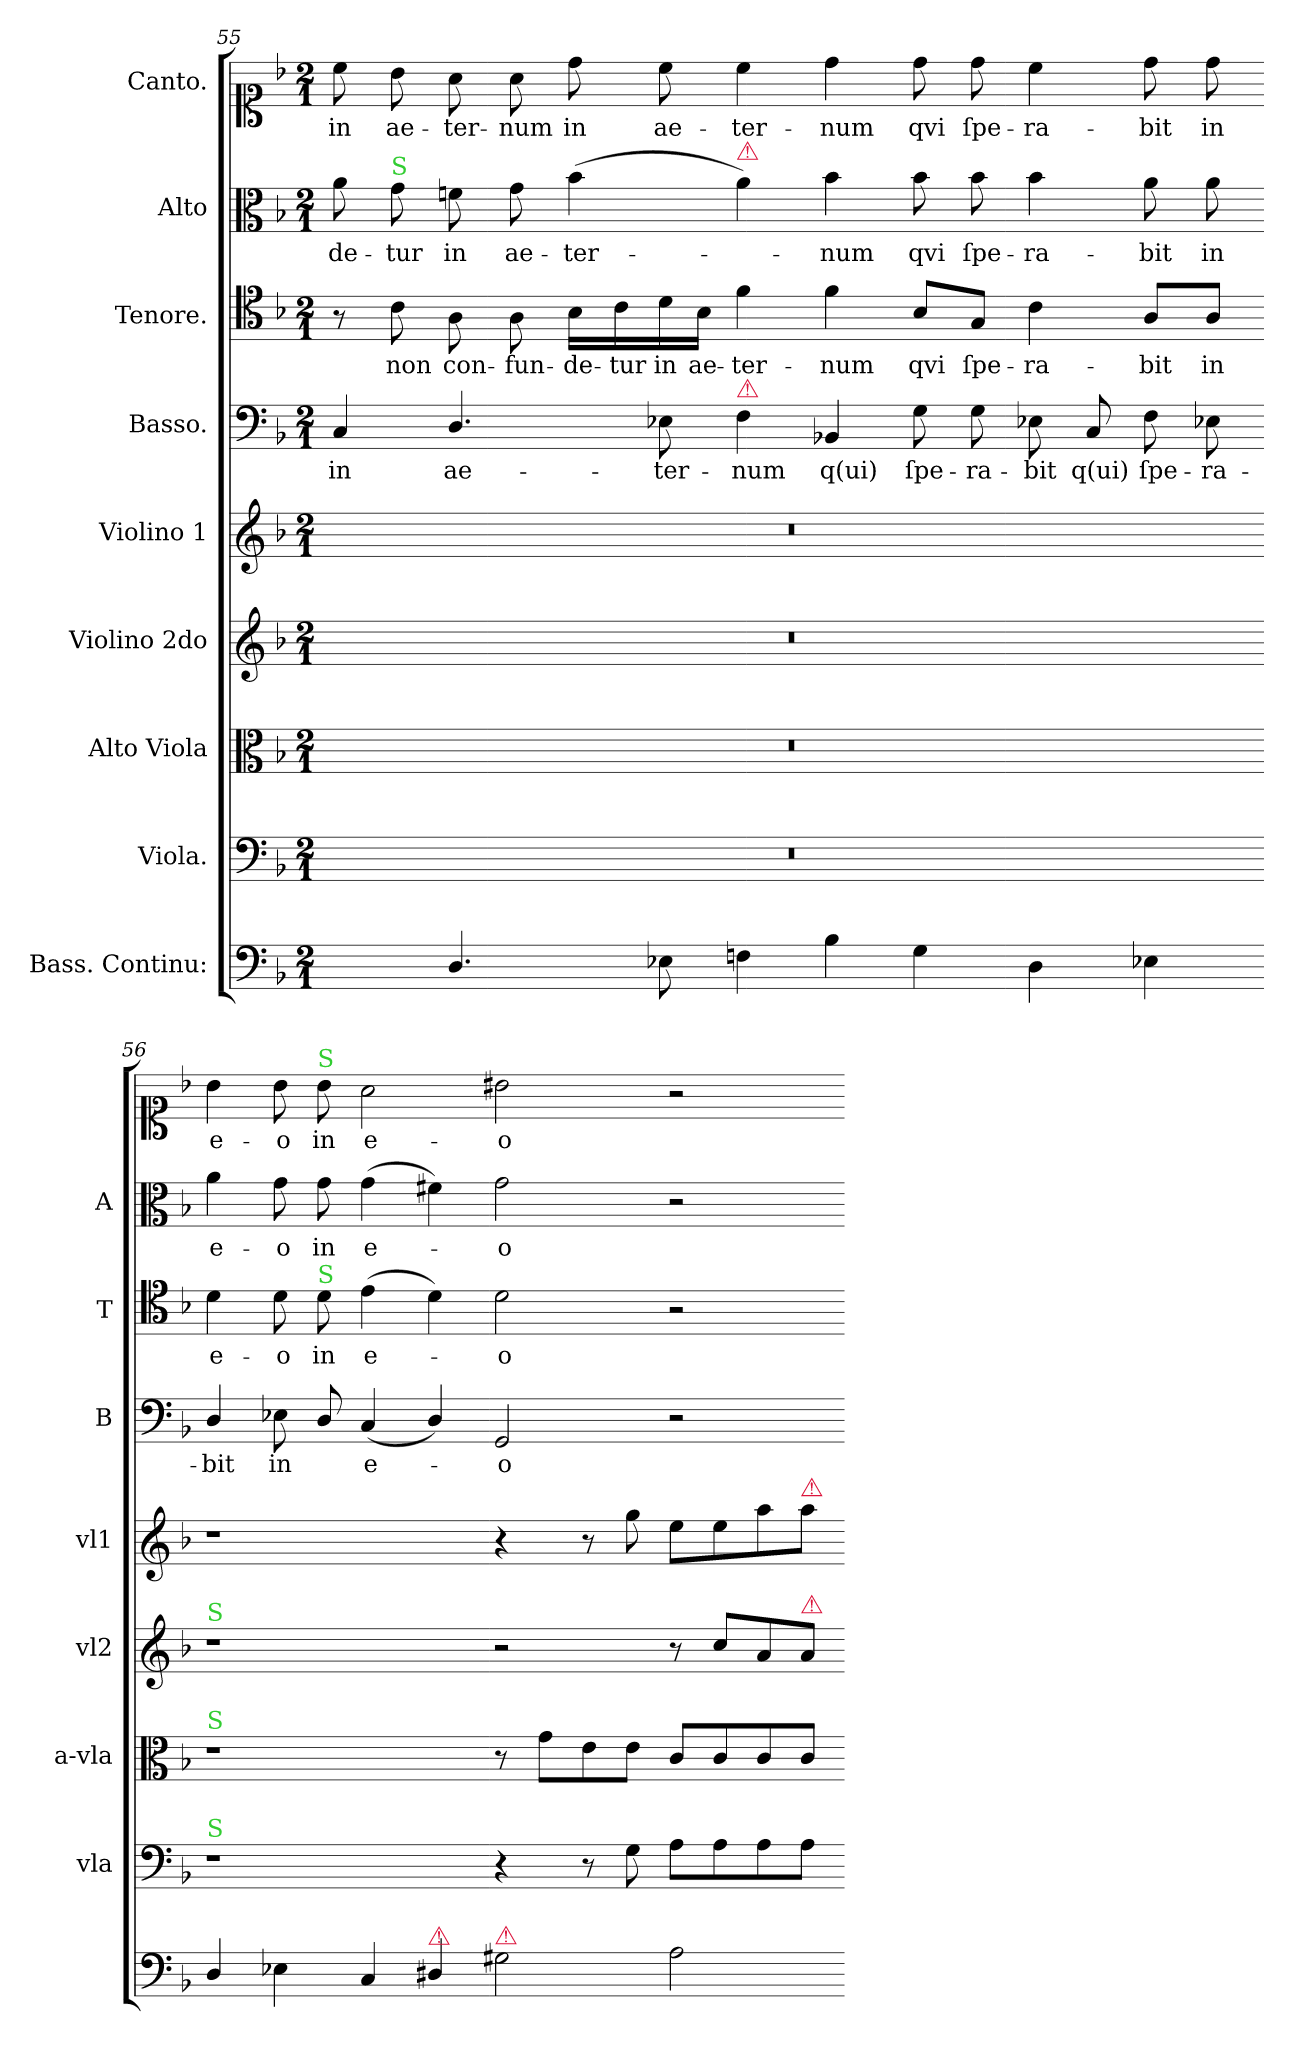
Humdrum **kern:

**kern	**kern	**kern	**kern	**kern	**kern	**text	**kern	**text	**kern	**text	**kern	**text
*part9	*part8	*part7	*part6	*part5	*part4	*part4	*part3	*part3	*part2	*part2	*part1	*part1
*staff9	*staff8	*staff7	*staff6	*staff5	*staff4	*staff4	*staff3	*staff3	*staff2	*staff2	*staff1	*staff1
*I"Bass. Continu:	*I"Viola.	*I"Alto Viola	*I"Violino 2do	*I"Violino 1	*I"Basso.	*	*I"Tenore.	*	*I"Alto	*	*I"Canto.	*
*	*I'vla	*I'a-vla	*I'vl2	*I'vl1	*I'B	*	*I'T	*	*I'A	*	*	*
*clefF4	*clefF4	*clefC3	*clefG2	*clefG2	*clefF4	*	*clefC4	*	*clefC3	*	*clefC1	*
*k[b-]	*k[b-]	*k[b-]	*k[b-]	*k[b-]	*k[b-]	*	*k[b-]	*	*k[b-]	*	*k[b-]	*
*M2/1	*M2/1	*M2/1	*M2/1	*M2/1	*M2/1	*	*M2/1	*	*M2/1	*	*M2/1	*
=55	=55	=55	=55	=55	=55	=55	=55	=55	=55	=55	=55	=55
4ryy	0r	0r	0r	0r	4C/	in	8r	.	8a\	-de-	8cc\	in
!	!	!	!	!	!	!	!	!	!LO:TX:a:color=limegreen:t=S	!	!	!
.	.	.	.	.	.	.	8c\	non	8g\	-tur	8b-\	ae-
4.D/	.	.	.	.	4.D/	ae-	8A\	con-	8fn\	in	8a\	-ter-
.	.	.	.	.	.	.	8A\	-fun-	8g\	ae-	8a\	-num
.	.	.	.	.	.	.	16B-\LL	-de-	(4b-\	-ter-	8dd\	in
.	.	.	.	.	.	.	16c\	-tur	.	.	.	.
8E-X\	.	.	.	.	8E-X\	-ter-	16d\	in	.	.	8cc\	ae-
.	.	.	.	.	.	.	16B-\JJ	ae-	.	.	.	.
!	!	!	!	!	!	!	!	!	!LO:TX:a:color=crimson:t=⚠	!	!	!
!	!	!	!	!	!LO:TX:a:color=crimson:t=⚠	!	!	!	!	!	!	!
4Fn\	.	.	.	.	4F\	-num	4f\	-ter-	4a\)	.	4cc\	-ter-
4B-\	.	.	.	.	4BB-X/	q(ui)	4f\	-num	4b-\	-num	4dd\	-num
4G\	.	.	.	.	8G\	ſpe-	8B-\L	qvi	8b-\	qvi	8dd\	qvi
.	.	.	.	.	8G\	-ra-	8G/J	ſpe-	8b-\	ſpe-	8dd\	ſpe-
4D\	.	.	.	.	8E-X\	-bit	4c\	-ra-	4b-\	-ra-	4cc\	-ra-
.	.	.	.	.	8C/	q(ui)	.	.	.	.	.	.
4E-X\	.	.	.	.	8F\	ſpe-	8A/L	-bit	8a\	-bit	8dd\	-bit
.	.	.	.	.	8E-X\	-ra-	8A/J	in	8a\	in	8dd\	in
=56-	=56-	=56-	=56-	=56-	=56-	=56-	=56-	=56-	=56-	=56-	=56-	=56-
!	!	!	!LO:TX:a:color=limegreen:t=S	!	!	!	!	!	!	!	!	!
!	!	!LO:TX:a:color=limegreen:t=S	!	!	!	!	!	!	!	!	!	!
!	!LO:TX:a:color=limegreen:t=S	!	!	!	!	!	!	!	!	!	!	!
4D/	1r	1r	1r	1r	4D/	-bit	4d\	e-	4a\	e-	4b-\	e-
4E-X\	.	.	.	.	8E-X\	in	8d\	-o	8g\	-o	8b-\	-o
!	!	!	!	!	!	!	!	!	!	!	!LO:TX:a:color=limegreen:t=S	!
!	!	!	!	!	!	!	!LO:TX:a:color=limegreen:t=S	!	!	!	!	!
.	.	.	.	.	8D/	.	8d\	in	8g\	in	8b-\	in
4C/	.	.	.	.	(4C/	e-	(4e\	e-	(4g\	e-	2a\	e-
!LO:TX:a:color=crimson:t=⚠	!	!	!	!	!	!	!	!	!	!	!	!
4D#X/	.	.	.	.	4D/)	.	4d\)	.	4f#X\)	.	.	.
!LO:TX:a:color=crimson:t=⚠	!	!	!	!	!	!	!	!	!	!	!	!
2G#X\	4r	8r	2r	4r	2GG/	-o	2d\	-o	2g\	-o	2b#X\	-o
.	.	8g\L	.	.	.	.	.	.	.	.	.	.
.	8r	8e\	.	8r	.	.	.	.	.	.	.	.
.	8G\	8e\J	.	8gg\	.	.	.	.	.	.	.	.
2A\	8A\L	8c/L	8r	8ee\L	2r	.	2r	.	2r	.	2r	.
.	8A\	8c/	8cc\L	8ee\	.	.	.	.	.	.	.	.
.	8A\	8c/	8a/	8aa\	.	.	.	.	.	.	.	.
!	!	!	!	!LO:TX:a:color=crimson:t=⚠	!	!	!	!	!	!	!	!
!	!	!	!LO:TX:a:color=crimson:t=⚠	!	!	!	!	!	!	!	!	!
.	8A\J	8c/J	8a/J	8aa\J	.	.	.	.	.	.	.	.
=-	=-	=-	=-	=-	=-	=-	=-	=-	=-	=-	=-	=-
*-	*-	*-	*-	*-	*-	*-	*-	*-	*-	*-	*-	*-
